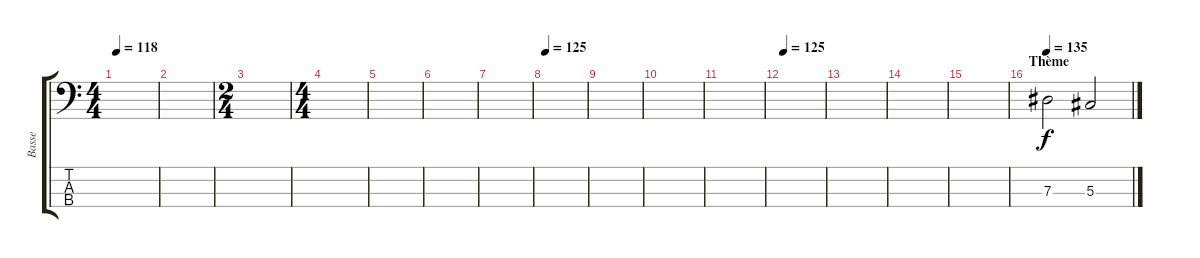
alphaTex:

\track ("Basse" "Basse") {instrument electricbassfinger}
\staff {score tabs}
\tuning (Gb2 Db2 Ab1 Eb1) {hide}
\ts (4 4)
\tempo 118
\clef f4
\ks c
|
|
\ts (2 4)
|
\ts (4 4)
|
|
|
|
\tempo 125
|
|
|
|
\tempo 125
|
|
|
|
\section ("" "Thème")
\tempo 135
7.3.2 5.3.2
